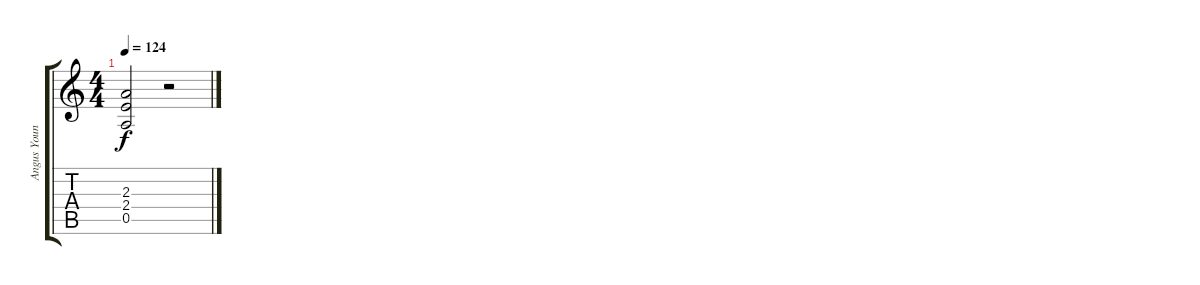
\track ("Angus Young" "Angus Youn") {instrument distortionguitar}
\staff {score tabs}
\tuning (E4 B3 G3 D3 A2 E2) {hide}
\ts (4 4)
\tempo 124
\clef g2
\ks c
(2.3 2.4 0.5).2{dy f} r.2
